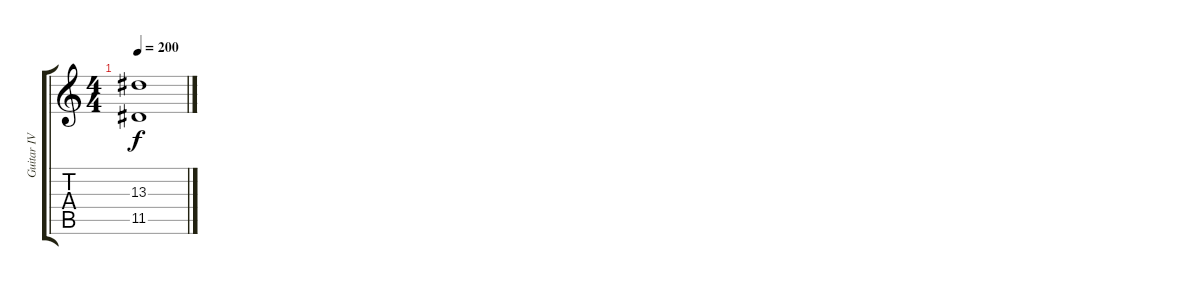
\track ("Guitar IV" "Guitar IV") {instrument distortionguitar}
\staff {score tabs}
\tuning (B3 Gb3 D3 A2 E2 B1) {hide}
\ts (4 4)
\tempo 200
\clef g2
\ks c
(13.3{t} 11.5{t}).1{dy f}
